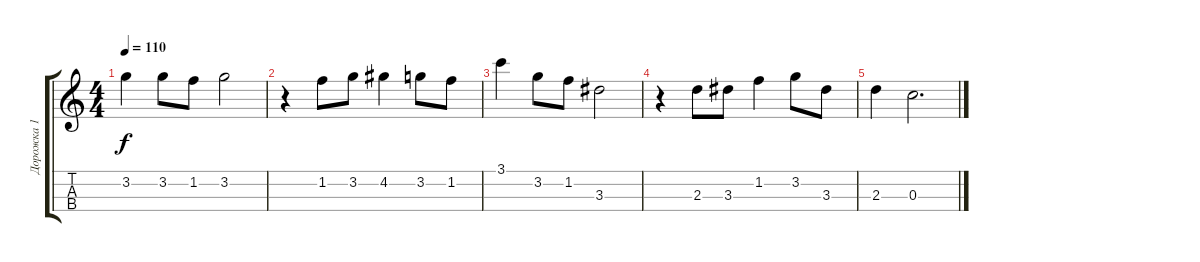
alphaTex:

\track ("Дорожка 1" "Дорожка 1") {instrument acousticguitarsteel}
\staff {score tabs}
\tuning (A4 E4 C4 G3) {hide}
\ts (4 4)
\tempo 110
\clef g2
\ks c
3.2.4{dy f} 3.2.8 1.2.8 3.2.2 |
r.4 1.2.8 3.2.8 4.2.4 3.2.8 1.2.8 |
3.1.4 3.2.8 1.2.8 3.3.2 |
r.4 2.3.8 3.3.8 1.2.4 3.2.8 3.3.8 |
2.3.4 0.3.2{d}
